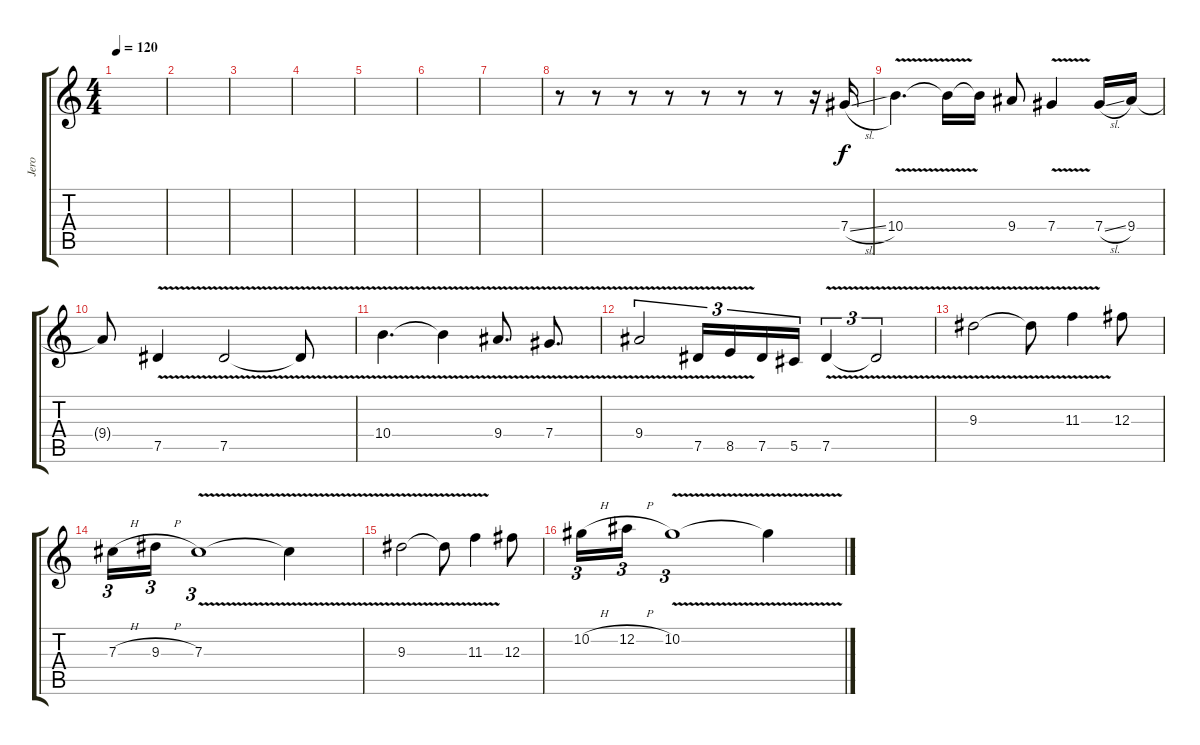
\track ("Jero" "Jero") {instrument overdrivenguitar}
\staff {score tabs}
\tuning (Eb4 Bb3 Gb3 Db3 Ab2 Eb2) {hide}
\ts (4 4)
\tempo 120
\clef g2
\ks c
|
|
|
|
|
|
|
r.8 r.8 r.8 r.8 r.8 r.8 r.8 r.16 7.4{sl}.16 |
10.4{v}.4{d} 10.4{t}.16 10.4{t}.16 9.4.8 7.4{v}.4 7.4{sl}.16 9.4.16 |
9.4{t}.8 7.5{v}.4 7.5{v}.2 7.5{t}.8 |
10.4{v}.4{d} 10.4{t}.4 9.4{v}.8{d} 7.4{v}.8{d} |
9.4{v}.2{tu (3 2)} 7.5{v}.16{tu (3 2)} 8.5{v}.16{tu (3 2)} 7.5.16{tu (3 2)} 5.5.16{tu (3 2)} 7.5{v}.4{tu (3 2)} 7.5{t}.2{tu (3 2)} |
9.3{v}.2 9.3{t}.8 11.3{v}.4 12.3.8 |
7.3{h}.16{tu (3 2)} 9.3{h}.16{tu (3 2)} 7.3{v}.1{tu (3 2)} 7.3{t}.4 |
9.3{v}.2 9.3{t}.8 11.3{v}.4 12.3.8 |
10.2{h}.16{tu (3 2)} 12.2{h}.16{tu (3 2)} 10.2{v}.1{tu (3 2)} 10.2{t}.4
